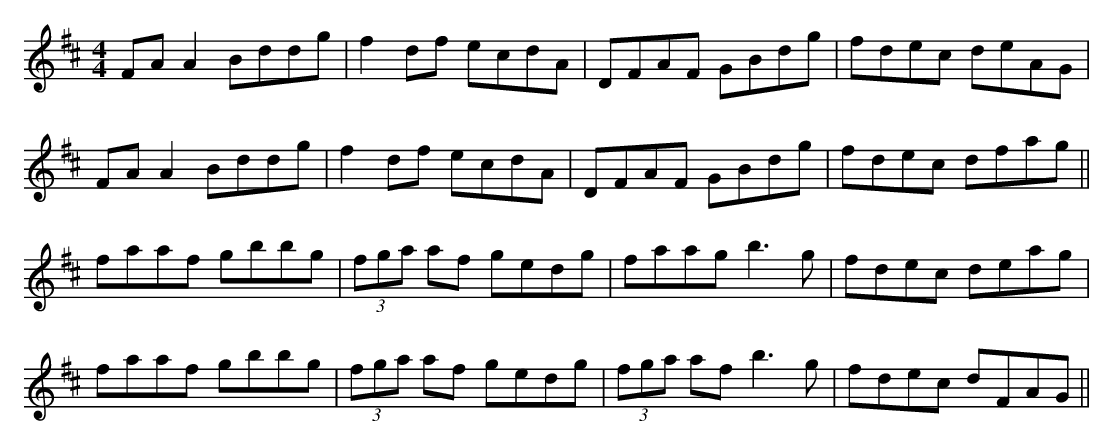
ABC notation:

X:1
M:4/4
K:D
FA A2 Bddg|f2 df ecdA|DFAF GBdg|fdec deAG|
FA A2 Bddg|f2 df ecdA|DFAF GBdg|fdec dfag||
faaf gbbg|(3fga af gedg|faag b3g|fdec deag|
faaf gbbg|(3fga af gedg|(3fga af b3g|fdec dFAG||
